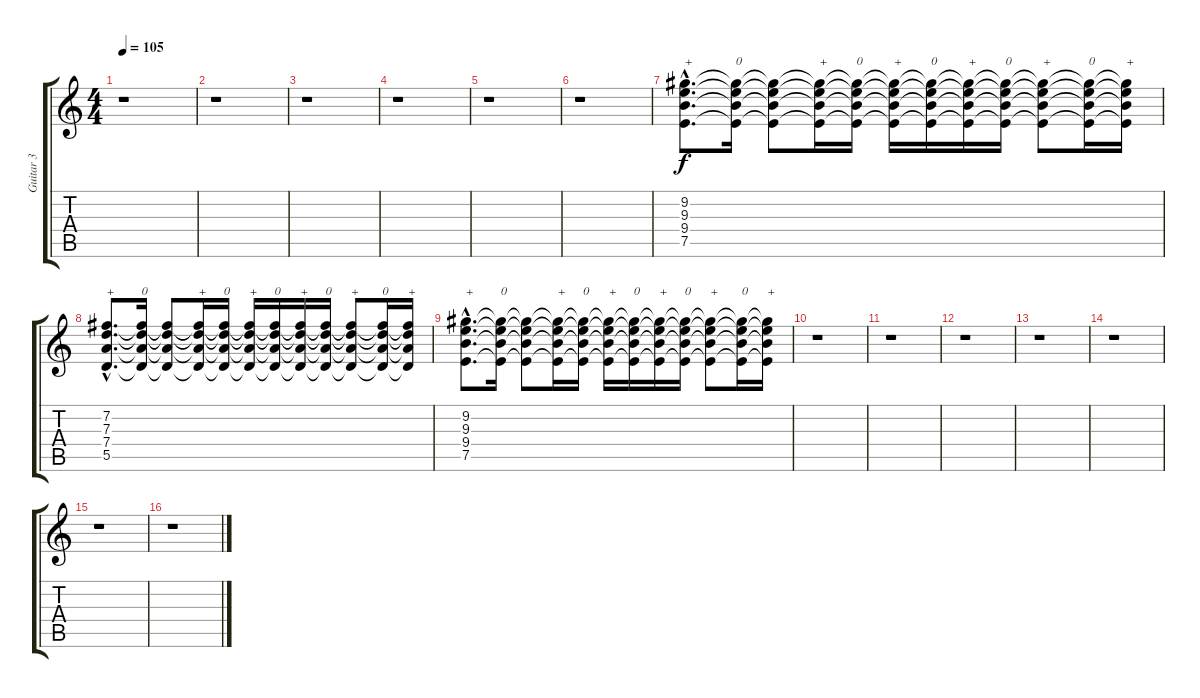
\track ("Guitar 3" "Guitar 3") {instrument overdrivenguitar}
\staff {score tabs}
\tuning (E4 B3 G3 D3 A2 E2) {hide}
\ts (4 4)
\tempo 105
\clef g2
\ks c
r.1{dy f instrument overdrivenguitar} |
r.1 |
r.1 |
r.1 |
r.1 |
r.1 |
(9.2{hac} 9.3{hac} 9.4{hac} 7.5{hac}).8{d txt "+"} (9.2{t} 9.3{t} 9.4{t} 7.5{t}).16{txt "0"} (9.2{t} 9.3{t} 9.4{t} 7.5{t}).8 (9.2{t} 9.3{t} 9.4{t} 7.5{t}).16{txt "+"} (9.2{t} 9.3{t} 9.4{t} 7.5{t}).16{txt "0"} (9.2{t} 9.3{t} 9.4{t} 7.5{t}).16{txt "+"} (9.2{t} 9.3{t} 9.4{t} 7.5{t}).16{txt "0"} (9.2{t} 9.3{t} 9.4{t} 7.5{t}).16{txt "+"} (9.2{t} 9.3{t} 9.4{t} 7.5{t}).16{txt "0"} (9.2{t} 9.3{t} 9.4{t} 7.5{t}).8{txt "+"} (9.2{t} 9.3{t} 9.4{t} 7.5{t}).16{txt "0"} (9.2{t} 9.3{t} 9.4{t} 7.5{t}).16{txt "+"} |
(7.2{hac} 7.3{hac} 7.4{hac} 5.5{hac}).8{d txt "+"} (7.2{t} 7.3{t} 7.4{t} 5.5{t}).16{txt "0"} (7.2{t} 7.3{t} 7.4{t} 5.5{t}).8 (7.2{t} 7.3{t} 7.4{t} 5.5{t}).16{txt "+"} (7.2{t} 7.3{t} 7.4{t} 5.5{t}).16{txt "0"} (7.2{t} 7.3{t} 7.4{t} 5.5{t}).16{txt "+"} (7.2{t} 7.3{t} 7.4{t} 5.5{t}).16{txt "0"} (7.2{t} 7.3{t} 7.4{t} 5.5{t}).16{txt "+"} (7.2{t} 7.3{t} 7.4{t} 5.5{t}).16{txt "0"} (7.2{t} 7.3{t} 7.4{t} 5.5{t}).8{txt "+"} (7.2{t} 7.3{t} 7.4{t} 5.5{t}).16{txt "0"} (7.2{t} 7.3{t} 7.4{t} 5.5{t}).16{txt "+"} |
(9.2{hac} 9.3{hac} 9.4{hac} 7.5{hac}).8{d txt "+"} (9.2{t} 9.3{t} 9.4{t} 7.5{t}).16{txt "0"} (9.2{t} 9.3{t} 9.4{t} 7.5{t}).8 (9.2{t} 9.3{t} 9.4{t} 7.5{t}).16{txt "+"} (9.2{t} 9.3{t} 9.4{t} 7.5{t}).16{txt "0"} (9.2{t} 9.3{t} 9.4{t} 7.5{t}).16{txt "+"} (9.2{t} 9.3{t} 9.4{t} 7.5{t}).16{txt "0"} (9.2{t} 9.3{t} 9.4{t} 7.5{t}).16{txt "+"} (9.2{t} 9.3{t} 9.4{t} 7.5{t}).16{txt "0"} (9.2{t} 9.3{t} 9.4{t} 7.5{t}).8{txt "+"} (9.2{t} 9.3{t} 9.4{t} 7.5{t}).16{txt "0"} (9.2{t} 9.3{t} 9.4{t} 7.5{t}).16{txt "+"} |
r.1 |
r.1 |
r.1 |
r.1 |
r.1 |
r.1 |
r.1
